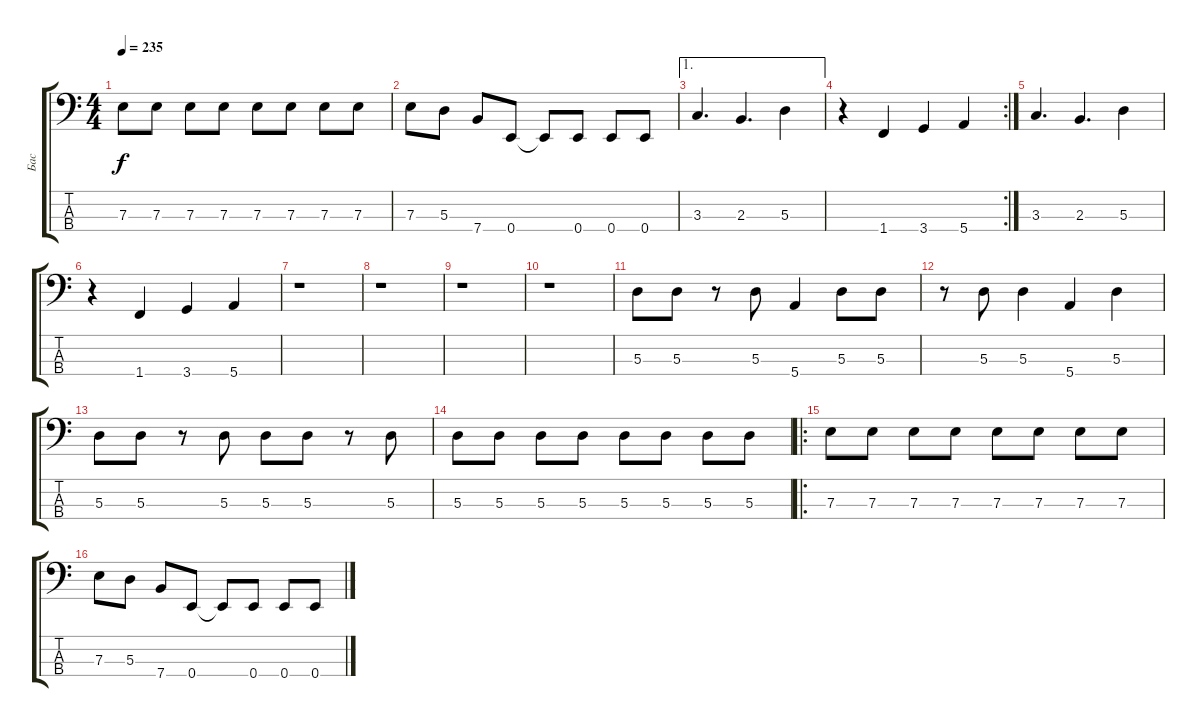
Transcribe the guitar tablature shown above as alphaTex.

\track ("Бас" "Бас") {instrument electricbassfinger}
\staff {score tabs}
\tuning (G2 D2 A1 E1) {hide}
\ts (4 4)
\tempo 235
\clef f4
\ks c
7.3.8{dy f} 7.3.8 7.3.8 7.3.8 7.3.8 7.3.8 7.3.8 7.3.8 |
7.3.8 5.3.8 7.4.8 0.4.8 0.4{t}.8 0.4.8 0.4.8 0.4.8 |
\ae 1
3.3.4{d} 2.3.4{d} 5.3.4 |
\rc 2
r.4 1.4.4 3.4.4 5.4.4 |
3.3.4{d} 2.3.4{d} 5.3.4 |
r.4 1.4.4 3.4.4 5.4.4 |
r.1 |
r.1 |
r.1 |
r.1 |
5.3.8 5.3.8 r.8 5.3.8 5.4.4 5.3.8 5.3.8 |
r.8 5.3.8 5.3.4 5.4.4 5.3.4 |
5.3.8 5.3.8 r.8 5.3.8 5.3.8 5.3.8 r.8 5.3.8 |
5.3.8 5.3.8 5.3.8 5.3.8 5.3.8 5.3.8 5.3.8 5.3.8 |
\ro
7.3.8 7.3.8 7.3.8 7.3.8 7.3.8 7.3.8 7.3.8 7.3.8 |
7.3.8 5.3.8 7.4.8 0.4.8 0.4{t}.8 0.4.8 0.4.8 0.4.8
